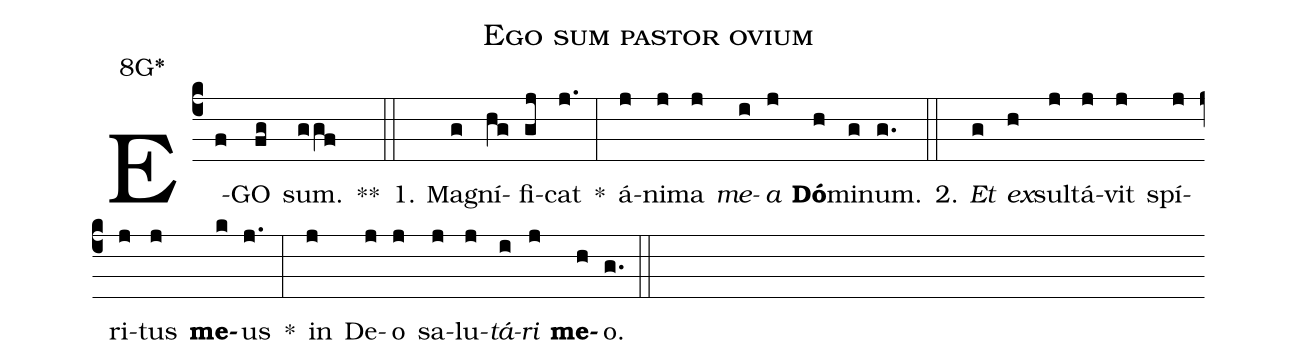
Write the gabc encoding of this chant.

name:Ego sum pastor ovium;
office-part:Antiphona;
mode:8;
annotation:8G*;
%%
(c4) E(f)GO(fg) sum.(ggf) **(::)
1. Ma(g)gní(hg)fi(gj)cat(j.) *(:) á(j)ni(j)ma(j) <i>me</i>(i)<i>a</i>(j) <b>Dó</b>(h)mi(g)num.(g.) (::)
2. <i>Et(g) ex(h)</i>sul(j)tá(j)vit(j) spí(j)ri(j)tus(j) <b>me</b>(k)us(j.) *(:) in(j) De(j)o(j) sa(j)lu(j)<i>tá</i>(i)<i>ri</i>(j) <b>me</b>(h)o.(g.) (::)
